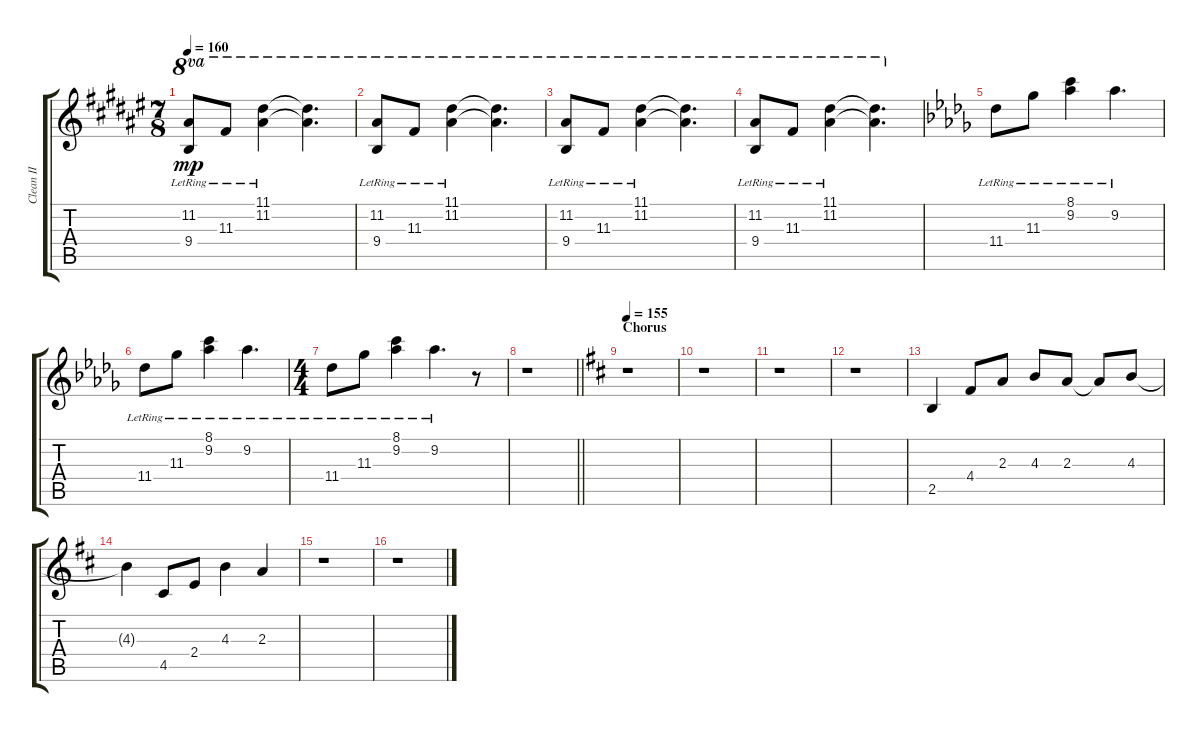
\track ("Clean II" "Clean II") {instrument acousticguitarnylon}
\staff {score tabs}
\tuning (E4 B3 G3 D3 A2 E2) {hide}
\ts (7 8)
\tempo 160
\clef g2
\ks f#
(11.2{lr} 9.4{lr}).8{ot 8va dy mp} 11.3{lr}.8{ot 8va} (11.1{lr} 11.2{lr}).4{ot 8va} (11.1{t} 11.2{t}).4{d ot 8va} |
\ks d#minor
(11.2{lr} 9.4{lr}).8{ot 8va} 11.3{lr}.8{ot 8va} (11.1{lr} 11.2{lr}).4{ot 8va} (11.1{t} 11.2{t}).4{d ot 8va} |
\ks f#
(11.2{lr} 9.4{lr}).8{ot 8va} 11.3{lr}.8{ot 8va} (11.1{lr} 11.2{lr}).4{ot 8va} (11.1{t} 11.2{t}).4{d ot 8va} |
\ks d#minor
(11.2{lr} 9.4{lr}).8{ot 8va} 11.3{lr}.8{ot 8va} (11.1{lr} 11.2{lr}).4{ot 8va} (11.1{t} 11.2{t}).4{d ot 8va} |
\ks db
11.4{lr}.8 11.3{lr}.8 (8.1{lr} 9.2{lr}).4 9.2{lr}.4{d} |
11.4{lr}.8 11.3{lr}.8 (8.1{lr} 9.2{lr}).4 9.2{lr}.4{d} |
\ts (4 4)
11.4{lr}.8 11.3{lr}.8 (8.1{lr} 9.2{lr}).4 9.2{lr}.4{d} r.8 |
\barLineRight lightlight
r.1 |
\section ("" "Chorus")
\tempo 155
\ks d
r.1 |
r.1 |
r.1 |
r.1 |
2.5.4 4.4.8 2.3.8 4.3.8 2.3.8 2.3{t}.8 4.3.8 |
4.3{t}.4 4.5.8 2.4.8 4.3.4 2.3.4 |
r.1 |
r.1
